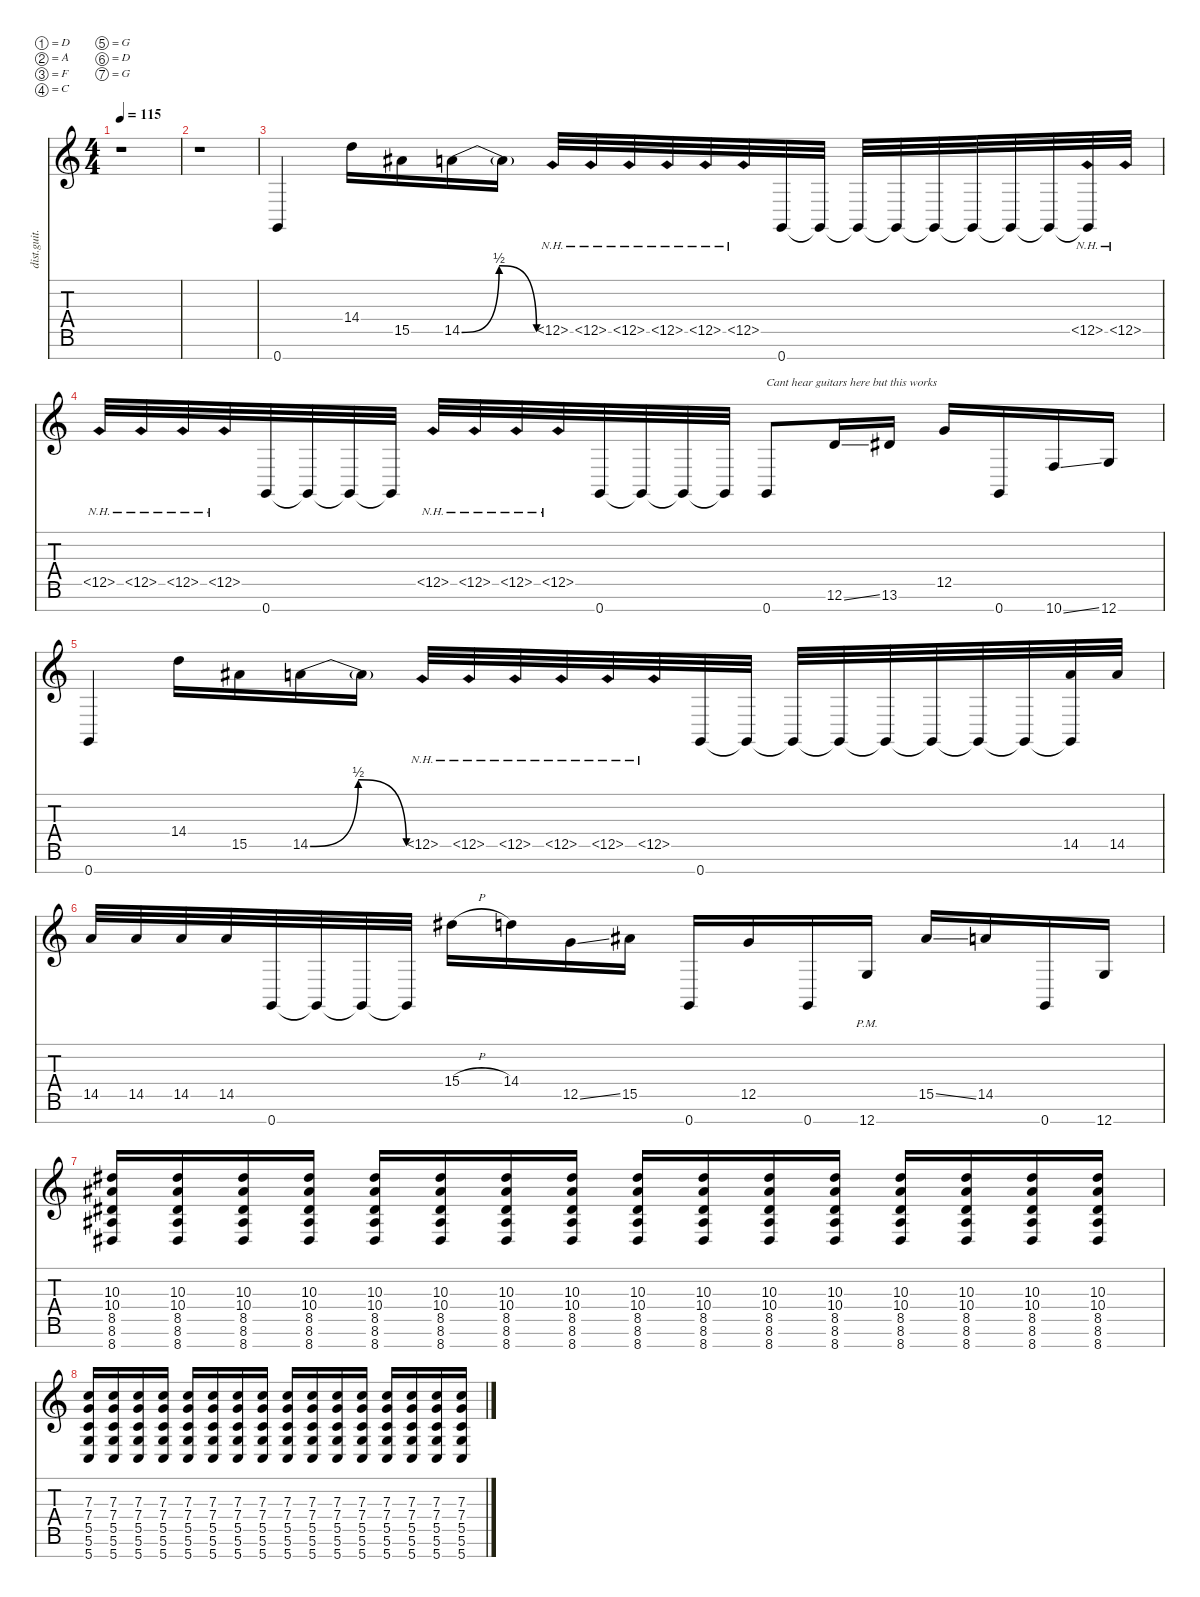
\defaultSystemsLayout 4
\hideDynamics
\bracketExtendMode nobrackets
\otherSystemsTrackNameOrientation horizontal
\track ("Distortion Guitar" "dist.guit.") {instrument distortionguitar}
\staff {score tabs}
\tuning (D4 A3 F3 C3 G2 D2 G1)
\ts (4 4)
\tempo 115
\clef g2
\ks c
r.1{dy mf beam Down} |
r.1{beam Down} |
0.7.4{beam Up} 14.4.16{beam Down} 15.5{acc #}.16{beam Down} 14.5{be (bendrelease 0 0 10.2 2 20.4 2 30 0)}.16{beam Down} 14.5{t}.16{beam Down} 12.5{nh}.32{beam Up} 12.5{nh}.32{beam Up} 12.5{nh}.32{beam Up} 12.5{nh}.32{beam Up} 12.5{nh}.32{beam Up} 12.5{nh}.32{beam Up} 0.7.32{beam Up} 0.7{t}.32{beam Up} 0.7{t}.32{beam Up} 0.7{t}.32{beam Up} 0.7{t}.32{beam Up} 0.7{t}.32{beam Up} 0.7{t}.32{beam Up} 0.7{t}.32{beam Up} (0.7{t} 12.5{nh}).32{beam Up} 12.5{nh}.32{beam Up} |
12.5{nh}.32{beam Up} 12.5{nh}.32{beam Up} 12.5{nh}.32{beam Up} 12.5{nh}.32{beam Up} 0.7.32{beam Up} 0.7{t}.32{beam Up} 0.7{t}.32{beam Up} 0.7{t}.32{beam Up} 12.5{nh}.32{beam Up} 12.5{nh}.32{beam Up} 12.5{nh}.32{beam Up} 12.5{nh}.32{beam Up} 0.7.32{beam Up} 0.7{t}.32{beam Up} 0.7{t}.32{beam Up} 0.7{t}.32{beam Up} 0.7.8{txt "Cant hear guitars here but this works" beam Up} 12.6{ss}.16{beam Up} 13.6{acc #}.16{beam Up} 12.5.16{beam Up} 0.7.16{beam Up} 10.7{ss}.16{beam Up} 12.7.16{beam Up} |
0.7.4{beam Up} 14.4.16{beam Down} 15.5{acc #}.16{beam Down} 14.5{be (bendrelease 0 0 10.2 2 20.4 2 30 0)}.16{beam Down} 14.5{t}.16{beam Down} 12.5{nh}.32{beam Up} 12.5{nh}.32{beam Up} 12.5{nh}.32{beam Up} 12.5{nh}.32{beam Up} 12.5{nh}.32{beam Up} 12.5{nh}.32{beam Up} 0.7.32{beam Up} 0.7{t}.32{beam Up} 0.7{t}.32{beam Up} 0.7{t}.32{beam Up} 0.7{t}.32{beam Up} 0.7{t}.32{beam Up} 0.7{t}.32{beam Up} 0.7{t}.32{beam Up} (0.7{t} 14.5).32{beam Up} 14.5.32{beam Up} |
14.5.32{beam Up} 14.5.32{beam Up} 14.5.32{beam Up} 14.5.32{beam Up} 0.7.32{beam Up} 0.7{t}.32{beam Up} 0.7{t}.32{beam Up} 0.7{t}.32{beam Up} 15.4{h acc #}.16{beam Down} 14.4.16{beam Down} 12.5{ss}.16{beam Down} 15.5{acc #}.16{beam Down} 0.7.16{beam Up} 12.5.16{beam Up} 0.7.16{beam Up} 12.7{pm}.16{beam Up} 15.5{ss acc #}.16{beam Up} 14.5.16{beam Up} 0.7.16{beam Up} 12.7.16{beam Up} |
(8.7{acc #} 8.6{acc #} 8.5{acc #} 10.4{acc #} 10.3{acc #}).16{beam Up} (8.7{acc #} 8.5{acc #} 8.6{acc #} 10.4{acc #} 10.3{acc #}).16{beam Up} (8.7{acc #} 8.6{acc #} 8.5{acc #} 10.3{acc #} 10.4{acc #}).16{beam Up} (8.7{acc #} 8.5{acc #} 8.6{acc #} 10.4{acc #} 10.3{acc #}).16{beam Up} (8.7{acc #} 8.6{acc #} 8.5{acc #} 10.4{acc #} 10.3{acc #}).16{beam Up} (8.7{acc #} 8.5{acc #} 8.6{acc #} 10.4{acc #} 10.3{acc #}).16{beam Up} (8.7{acc #} 8.5{acc #} 8.6{acc #} 10.4{acc #} 10.3{acc #}).16{beam Up} (8.7{acc #} 8.5{acc #} 8.6{acc #} 10.4{acc #} 10.3{acc #}).16{beam Up} (8.7{acc #} 8.6{acc #} 8.5{acc #} 10.4{acc #} 10.3{acc #}).16{beam Up} (8.7{acc #} 8.6{acc #} 8.5{acc #} 10.4{acc #} 10.3{acc #}).16{beam Up} (8.7{acc #} 8.6{acc #} 8.5{acc #} 10.4{acc #} 10.3{acc #}).16{beam Up} (8.7{acc #} 8.6{acc #} 8.5{acc #} 10.4{acc #} 10.3{acc #}).16{beam Up} (8.7{acc #} 8.6{acc #} 8.5{acc #} 10.4{acc #} 10.3{acc #}).16{beam Up} (8.7{acc #} 8.6{acc #} 8.5{acc #} 10.4{acc #} 10.3{acc #}).16{beam Up} (8.7{acc #} 8.6{acc #} 8.5{acc #} 10.4{acc #} 10.3{acc #}).16{beam Up} (8.7{acc #} 8.6{acc #} 8.5{acc #} 10.4{acc #} 10.3{acc #}).16{beam Up} |
(5.7 5.6 5.5 7.4 7.3).16{beam Up} (5.7 5.6 5.5 7.3 7.4).16{beam Up} (5.7 5.6 5.5 7.4 7.3).16{beam Up} (5.7 5.6 5.5 7.3 7.4).16{beam Up} (5.7 5.6 5.5 7.4 7.3).16{beam Up} (5.7 5.6 5.5 7.3 7.4).16{beam Up} (5.7 5.6 5.5 7.4 7.3).16{beam Up} (5.7 5.6 5.5 7.3 7.4).16{beam Up} (5.7 5.6 5.5 7.4 7.3).16{beam Up} (5.7 5.6 5.5 7.3 7.4).16{beam Up} (5.7 5.6 5.5 7.4 7.3).16{beam Up} (5.7 5.6 5.5 7.3 7.4).16{beam Up} (5.7 5.6 5.5 7.4 7.3).16{beam Up} (5.7 5.6 5.5 7.3 7.4).16{beam Up} (5.7 5.6 5.5 7.4 7.3).16{beam Up} (5.7 5.6 5.5 7.3 7.4).16{beam Up}
